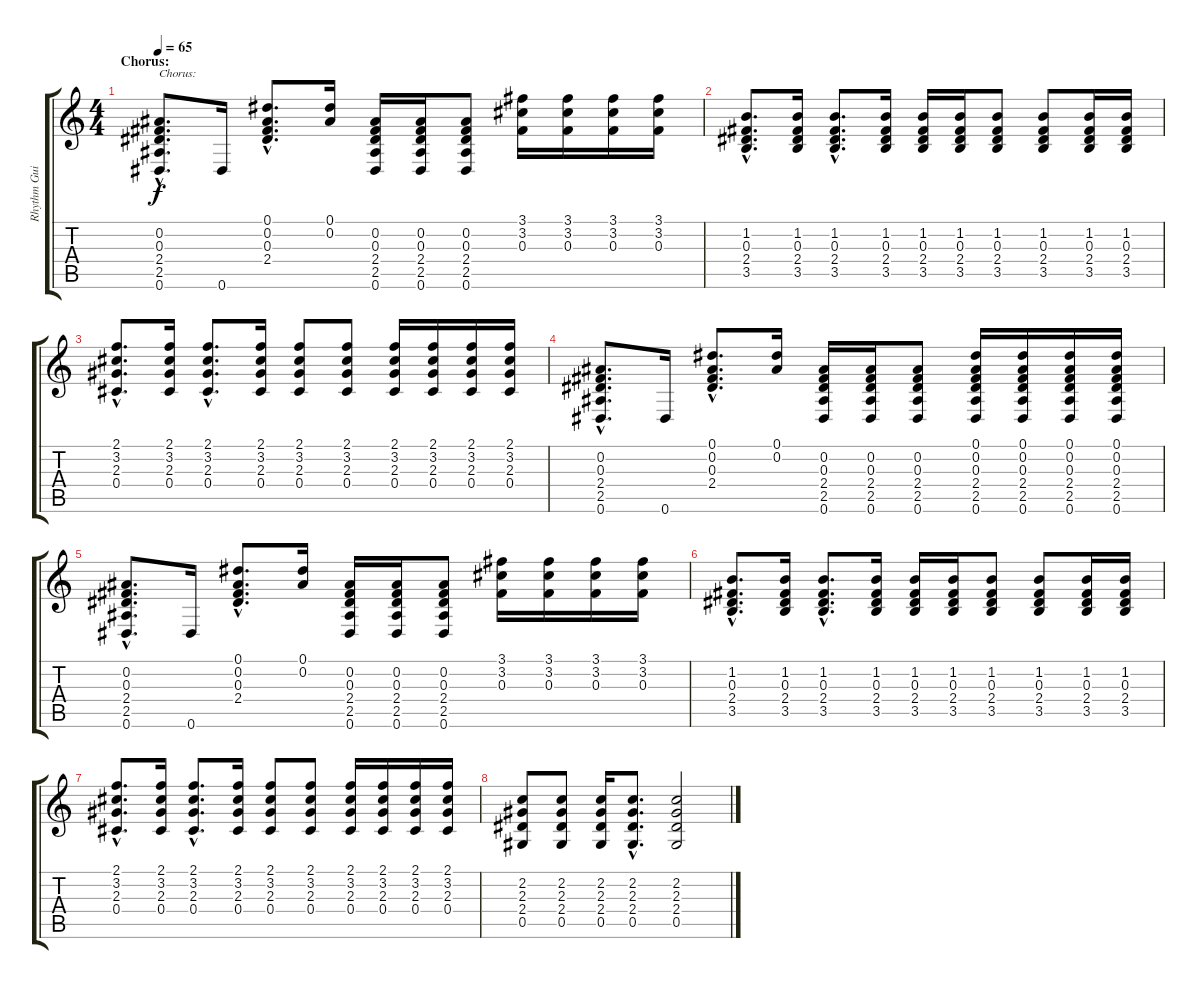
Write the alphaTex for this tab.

\track ("Rhythm Guitar 1" "Rhythm Gui") {instrument overdrivenguitar}
\staff {score tabs}
\tuning (Eb4 Bb3 Gb3 Db3 Ab2 Eb2) {hide}
\ts (4 4)
\section ("" "Chorus:")
\tempo 65
\clef g2
\ks c
(0.2{hac} 0.3{hac} 2.4{hac} 2.5{hac} 0.6{hac}).8{d txt "Chorus:" dy f} 0.6.16 (0.1{hac} 0.2{hac} 0.3{hac} 2.4{hac}).8{d} (0.1 0.2).16 (0.2 0.3 2.4 2.5 0.6).16 (0.2 0.3 2.4 2.5 0.6).16 (0.2 0.3 2.4 2.5 0.6).8 (3.1 3.2 0.3).16 (3.1 3.2 0.3).16 (3.1 3.2 0.3).16 (3.1 3.2 0.3).16 |
(1.2{hac} 0.3{hac} 2.4{hac} 3.5{hac}).8{d} (1.2 0.3 2.4 3.5).16 (1.2{hac} 0.3{hac} 2.4{hac} 3.5{hac}).8{d} (1.2 0.3 2.4 3.5).16 (1.2 0.3 2.4 3.5).16 (1.2 0.3 2.4 3.5).16 (1.2 0.3 2.4 3.5).8 (1.2 0.3 2.4 3.5).8 (1.2 0.3 2.4 3.5).16 (1.2 0.3 2.4 3.5).16 |
(2.1{hac} 3.2{hac} 2.3{hac} 0.4{hac}).8{d} (2.1 3.2 2.3 0.4).16 (2.1{hac} 3.2{hac} 2.3{hac} 0.4{hac}).8{d} (2.1 3.2 2.3 0.4).16 (2.1 3.2 2.3 0.4).8 (2.1 3.2 2.3 0.4).8 (2.1 3.2 2.3 0.4).16 (2.1 3.2 2.3 0.4).16 (2.1 3.2 2.3 0.4).16 (2.1 3.2 2.3 0.4).16 |
(0.2{hac} 0.3{hac} 2.4{hac} 2.5{hac} 0.6{hac}).8{d} 0.6.16 (0.1{hac} 0.2{hac} 0.3{hac} 2.4{hac}).8{d} (0.1 0.2).16 (0.2 0.3 2.4 2.5 0.6).16 (0.2 0.3 2.4 2.5 0.6).16 (0.2 0.3 2.4 2.5 0.6).8 (0.1 0.2 0.3 2.4 2.5 0.6).16 (0.1 0.2 0.3 2.4 2.5 0.6).16 (0.1 0.2 0.3 2.4 2.5 0.6).16 (0.1 0.2 0.3 2.4 2.5 0.6).16 |
(0.2{hac} 0.3{hac} 2.4{hac} 2.5{hac} 0.6{hac}).8{d} 0.6.16 (0.1{hac} 0.2{hac} 0.3{hac} 2.4{hac}).8{d} (0.1 0.2).16 (0.2 0.3 2.4 2.5 0.6).16 (0.2 0.3 2.4 2.5 0.6).16 (0.2 0.3 2.4 2.5 0.6).8 (3.1 3.2 0.3).16 (3.1 3.2 0.3).16 (3.1 3.2 0.3).16 (3.1 3.2 0.3).16 |
(1.2{hac} 0.3{hac} 2.4{hac} 3.5{hac}).8{d} (1.2 0.3 2.4 3.5).16 (1.2{hac} 0.3{hac} 2.4{hac} 3.5{hac}).8{d} (1.2 0.3 2.4 3.5).16 (1.2 0.3 2.4 3.5).16 (1.2 0.3 2.4 3.5).16 (1.2 0.3 2.4 3.5).8 (1.2 0.3 2.4 3.5).8 (1.2 0.3 2.4 3.5).16 (1.2 0.3 2.4 3.5).16 |
(2.1{hac} 3.2{hac} 2.3{hac} 0.4{hac}).8{d} (2.1 3.2 2.3 0.4).16 (2.1{hac} 3.2{hac} 2.3{hac} 0.4{hac}).8{d} (2.1 3.2 2.3 0.4).16 (2.1 3.2 2.3 0.4).8 (2.1 3.2 2.3 0.4).8 (2.1 3.2 2.3 0.4).16 (2.1 3.2 2.3 0.4).16 (2.1 3.2 2.3 0.4).16 (2.1 3.2 2.3 0.4).16 |
(2.2 2.3 2.4 0.5).8 (2.2 2.3 2.4 0.5).8 (2.2 2.3 2.4 0.5).16 (2.2{hac} 2.3{hac} 2.4{hac} 0.5{hac}).8{d} (2.2 2.3 2.4 0.5).2
